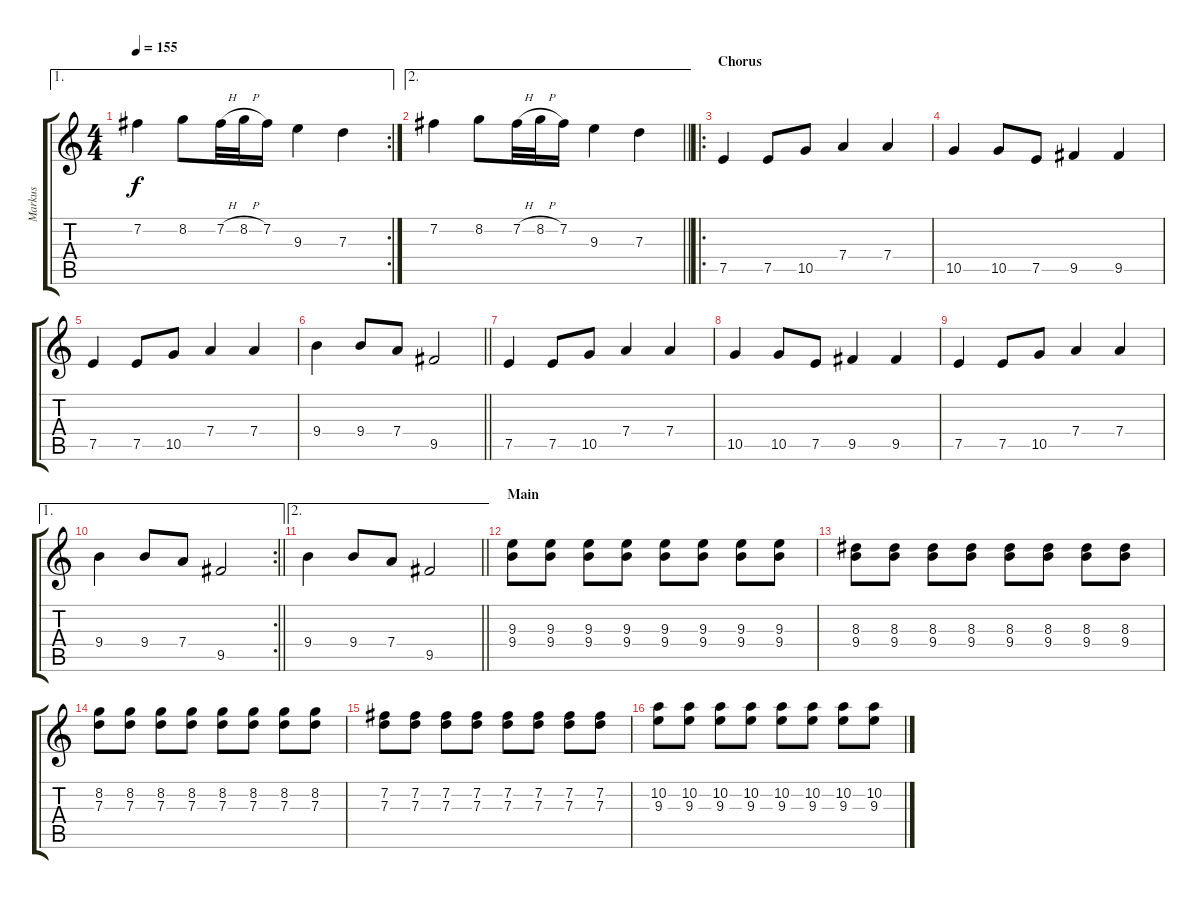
\track ("Markus" "Markus") {instrument distortionguitar}
\staff {score tabs}
\tuning (E4 B3 G3 D3 A2 E2) {hide}
\ae 1
\rc 2
\ts (4 4)
\tempo 155
\clef g2
\ks c
7.2.4{dy f} 8.2.8 7.2{h}.32 8.2{h}.32 7.2.16 9.3.4 7.3.4 |
\ae 2
\barLineRight lightlight
7.2.4 8.2.8 7.2{h}.32 8.2{h}.32 7.2.16 9.3.4 7.3.4 |
\ro
\section ("" "Chorus")
7.5.4 7.5.8 10.5.8 7.4.4 7.4.4 |
10.5.4 10.5.8 7.5.8 9.5.4 9.5.4 |
7.5.4 7.5.8 10.5.8 7.4.4 7.4.4 |
\barLineRight lightlight
9.4.4 9.4.8 7.4.8 9.5.2 |
7.5.4 7.5.8 10.5.8 7.4.4 7.4.4 |
10.5.4 10.5.8 7.5.8 9.5.4 9.5.4 |
7.5.4 7.5.8 10.5.8 7.4.4 7.4.4 |
\ae 1
\rc 2
\barLineRight lightlight
9.4.4 9.4.8 7.4.8 9.5.2 |
\ae 2
\barLineRight lightlight
9.4.4 9.4.8 7.4.8 9.5.2 |
\section ("" "Main")
(9.3 9.4).8 (9.3 9.4).8 (9.3 9.4).8 (9.3 9.4).8 (9.3 9.4).8 (9.3 9.4).8 (9.3 9.4).8 (9.3 9.4).8 |
(8.3 9.4).8 (8.3 9.4).8 (8.3 9.4).8 (8.3 9.4).8 (8.3 9.4).8 (8.3 9.4).8 (8.3 9.4).8 (8.3 9.4).8 |
(8.2 7.3).8 (8.2 7.3).8 (8.2 7.3).8 (8.2 7.3).8 (8.2 7.3).8 (8.2 7.3).8 (8.2 7.3).8 (8.2 7.3).8 |
(7.2 7.3).8 (7.2 7.3).8 (7.2 7.3).8 (7.2 7.3).8 (7.2 7.3).8 (7.2 7.3).8 (7.2 7.3).8 (7.2 7.3).8 |
(10.2 9.3).8 (10.2 9.3).8 (10.2 9.3).8 (10.2 9.3).8 (10.2 9.3).8 (10.2 9.3).8 (10.2 9.3).8 (10.2 9.3).8
